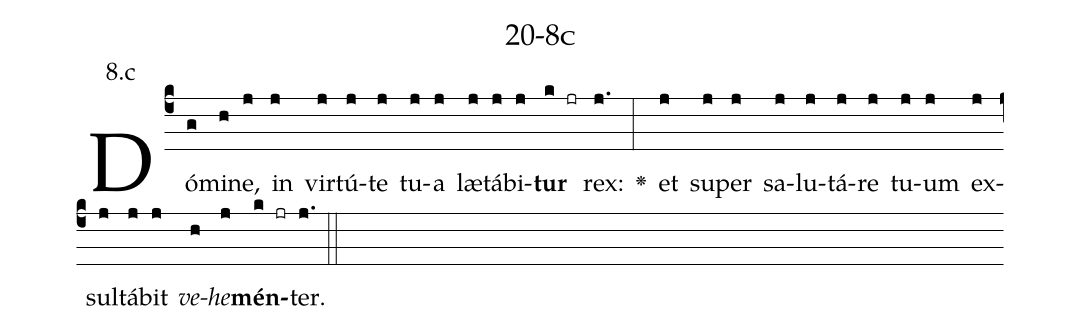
name: 20-8c;
annotation: 8.c;
%%
(c4)Dó(g)mi(h)ne,(j) in(j) vir(j)tú(j)te(j) tu(j)a(j) læ(j)tá(j)bi(j)<b>tur</b>(k jr) rex:(j.) <v>\greheightstar</v>(:) et(j) su(j)per(j) sa(j)lu(j)tá(j)re(j) tu(j)um(j) ex(j)sul(j)tá(j)bit(j) <i>ve</i>(h)<i>he</i>(j)<b>mén</b>(k jr)ter.(j.) (::)


%E(j) u(j) o(h) u(j) a(k) e.(j.) (::)
